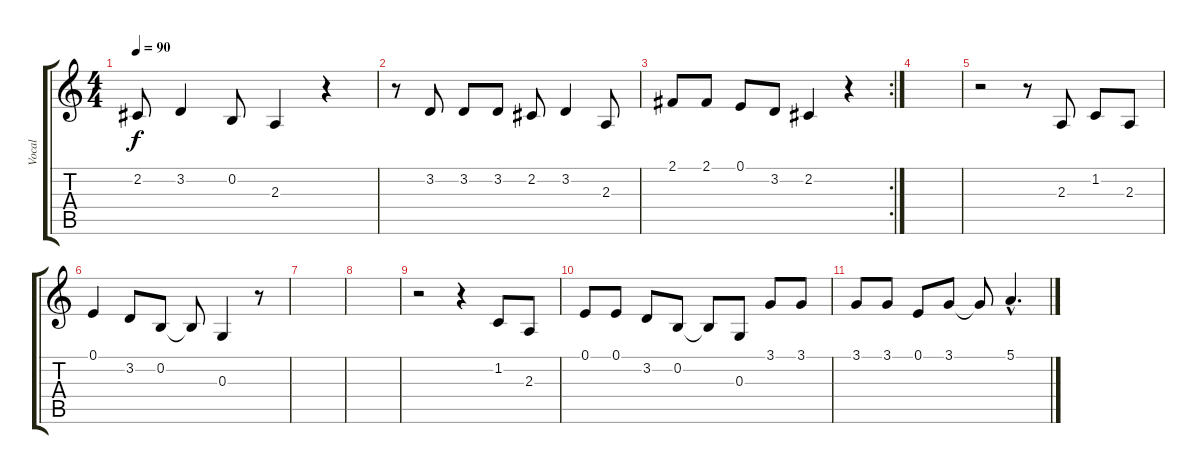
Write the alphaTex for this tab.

\track ("Vocal" "Vocal") {instrument voiceoohs}
\staff {score tabs}
\tuning (E4 B3 G3 D3 A2 E2) {hide}
\ts (4 4)
\tempo 90
\clef g2
\ks c
2.2.8{dy f} 3.2.4 0.2.8 2.3.4 r.4 |
r.8 3.2.8 3.2.8 3.2.8 2.2.8 3.2.4 2.3.8 |
\rc 2
2.1.8 2.1.8 0.1.8 3.2.8 2.2.4 r.4 |
|
r.2 r.8 2.3.8 1.2.8 2.3.8 |
0.1.4 3.2.8 0.2.8 0.2{t}.8 0.3.4 r.8 |
|
|
r.2 r.4 1.2.8 2.3.8 |
0.1.8 0.1.8 3.2.8 0.2.8 0.2{t}.8 0.3.8 3.1.8 3.1.8 |
3.1.8 3.1.8 0.1.8 3.1.8 3.1{t}.8 5.1{hac}.4{d}
